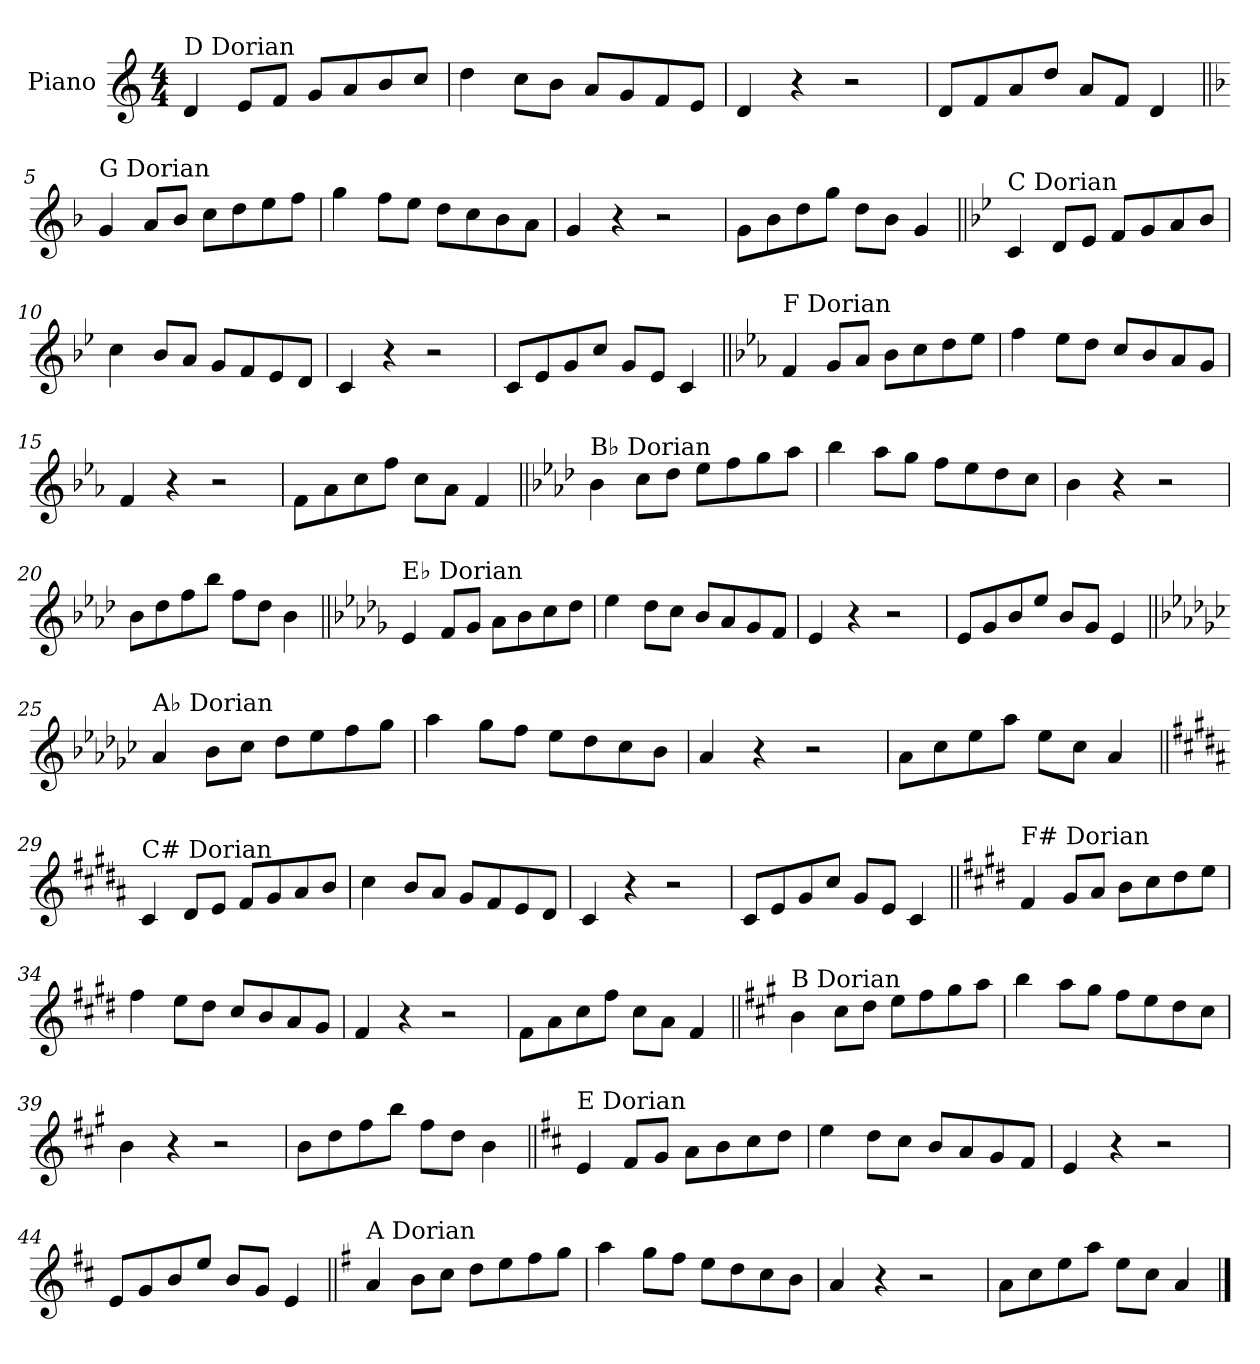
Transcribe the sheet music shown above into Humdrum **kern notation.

**kern
*part1
*staff1
*I"Piano
*I'Pno.
*clefG2
*k[]
*M4/4
=1
!LO:TX:a:t=D Dorian
4d/
8e/L
8f/J
8g/L
8a/
8b/
8cc/J
=2
4dd\
8cc\L
8b\J
8a/L
8g/
8f/
8e/J
=3
4d/
4r
2r
=4
8d/L
8f/
8a/
8dd/J
8a/L
8f/J
4d/
!!LO:LB:g=z
=5||
*k[b-]
!LO:TX:a:t=G Dorian
4g/
8a/L
8b-/J
8cc\L
8dd\
8ee\
8ff\J
=6
4gg\
8ff\L
8ee\J
8dd\L
8cc\
8b-\
8a\J
=7
4g/
4r
2r
=8
8g\L
8b-\
8dd\
8gg\J
8dd\L
8b-\J
4g/
!!LO:LB:g=z
=9||
*k[b-e-]
!LO:TX:a:t=C Dorian
4c/
8d/L
8e-/J
8f/L
8g/
8a/
8b-/J
=10
4cc\
8b-/L
8a/J
8g/L
8f/
8e-/
8d/J
=11
4c/
4r
2r
=12
8c/L
8e-/
8g/
8cc/J
8g/L
8e-/J
4c/
!!LO:LB:g=z
=13||
*k[b-e-a-]
!LO:TX:a:t=F Dorian
4f/
8g/L
8a-/J
8b-\L
8cc\
8dd\
8ee-\J
=14
4ff\
8ee-\L
8dd\J
8cc/L
8b-/
8a-/
8g/J
=15
4f/
4r
2r
=16
8f\L
8a-\
8cc\
8ff\J
8cc\L
8a-\J
4f/
!!LO:LB:g=z
=17||
*k[b-e-a-d-]
!LO:TX:a:t=B♭ Dorian
4b-\
8cc\L
8dd-\J
8ee-\L
8ff\
8gg\
8aa-\J
=18
4bb-\
8aa-\L
8gg\J
8ff\L
8ee-\
8dd-\
8cc\J
=19
4b-\
4r
2r
=20
8b-\L
8dd-\
8ff\
8bb-\J
8ff\L
8dd-\J
4b-\
!!LO:LB:g=z
=21||
*k[b-e-a-d-g-]
!LO:TX:a:t=E♭ Dorian
4e-/
8f/L
8g-/J
8a-\L
8b-\
8cc\
8dd-\J
=22
4ee-\
8dd-\L
8cc\J
8b-/L
8a-/
8g-/
8f/J
=23
4e-/
4r
2r
=24
8e-/L
8g-/
8b-/
8ee-/J
8b-/L
8g-/J
4e-/
!!LO:LB:g=z
=25||
*k[b-e-a-d-g-c-]
!LO:TX:a:t=A♭ Dorian
4a-/
8b-\L
8cc-\J
8dd-\L
8ee-\
8ff\
8gg-\J
=26
4aa-\
8gg-\L
8ff\J
8ee-\L
8dd-\
8cc-\
8b-\J
=27
4a-/
4r
2r
=28
8a-\L
8cc-\
8ee-\
8aa-\J
8ee-\L
8cc-\J
4a-/
!!LO:LB:g=z
=29||
*k[f#c#g#d#a#]
!LO:TX:a:t=C# Dorian
4c#/
8d#/L
8e/J
8f#/L
8g#/
8a#/
8b/J
=30
4cc#\
8b/L
8a#/J
8g#/L
8f#/
8e/
8d#/J
=31
4c#/
4r
2r
=32
8c#/L
8e/
8g#/
8cc#/J
8g#/L
8e/J
4c#/
!!LO:LB:g=z
=33||
*k[f#c#g#d#]
!LO:TX:a:t=F# Dorian
4f#/
8g#/L
8a/J
8b\L
8cc#\
8dd#\
8ee\J
=34
4ff#\
8ee\L
8dd#\J
8cc#/L
8b/
8a/
8g#/J
=35
4f#/
4r
2r
=36
8f#\L
8a\
8cc#\
8ff#\J
8cc#\L
8a\J
4f#/
!!LO:LB:g=z
=37||
*k[f#c#g#]
!LO:TX:a:t=B Dorian
4b\
8cc#\L
8dd\J
8ee\L
8ff#\
8gg#\
8aa\J
=38
4bb\
8aa\L
8gg#\J
8ff#\L
8ee\
8dd\
8cc#\J
=39
4b\
4r
2r
=40
8b\L
8dd\
8ff#\
8bb\J
8ff#\L
8dd\J
4b\
!!LO:LB:g=z
=41||
*k[f#c#]
!LO:TX:a:t=E Dorian
4e/
8f#/L
8g/J
8a\L
8b\
8cc#\
8dd\J
=42
4ee\
8dd\L
8cc#\J
8b/L
8a/
8g/
8f#/J
=43
4e/
4r
2r
=44
8e/L
8g/
8b/
8ee/J
8b/L
8g/J
4e/
!!LO:LB:g=z
=45||
*k[f#]
!LO:TX:a:t=A Dorian
4a/
8b\L
8cc\J
8dd\L
8ee\
8ff#\
8gg\J
=46
4aa\
8gg\L
8ff#\J
8ee\L
8dd\
8cc\
8b\J
=47
4a/
4r
2r
=48
8a\L
8cc\
8ee\
8aa\J
8ee\L
8cc\J
4a/
==
*-
